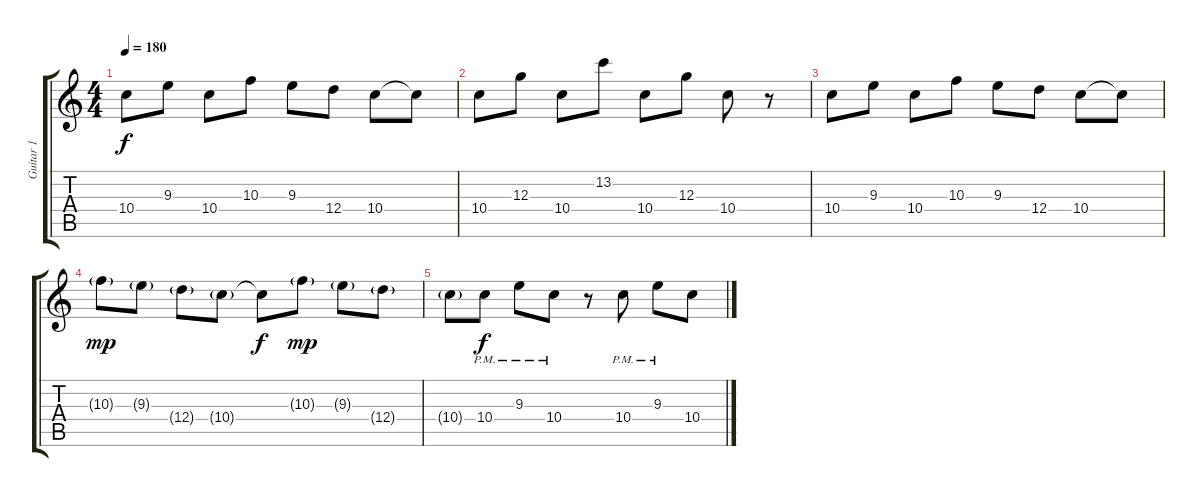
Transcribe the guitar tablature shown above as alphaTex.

\track ("Guitar 1" "Guitar 1") {instrument distortionguitar}
\staff {score tabs}
\tuning (E4 B3 G3 D3 A2 E2) {hide}
\ts (4 4)
\tempo 180
\clef g2
\ks c
10.4.8{dy f} 9.3.8 10.4.8 10.3.8 9.3.8 12.4.8 10.4.8 10.4{t}.8 |
10.4.8 12.3.8 10.4.8 13.2.8 10.4.8 12.3.8 10.4.8 r.8 |
10.4.8 9.3.8 10.4.8 10.3.8 9.3.8 12.4.8 10.4.8 10.4{t}.8 |
10.3{g}.8{dy mp} 9.3{g}.8 12.4{g}.8 10.4{g}.8 10.4{t}.8{dy f} 10.3{g}.8{dy mp} 9.3{g}.8 12.4{g}.8 |
10.4{g}.8 10.4{pm}.8{dy f} 9.3{pm}.8 10.4{pm}.8 r.8 10.4{pm}.8 9.3{pm}.8 10.4.8
